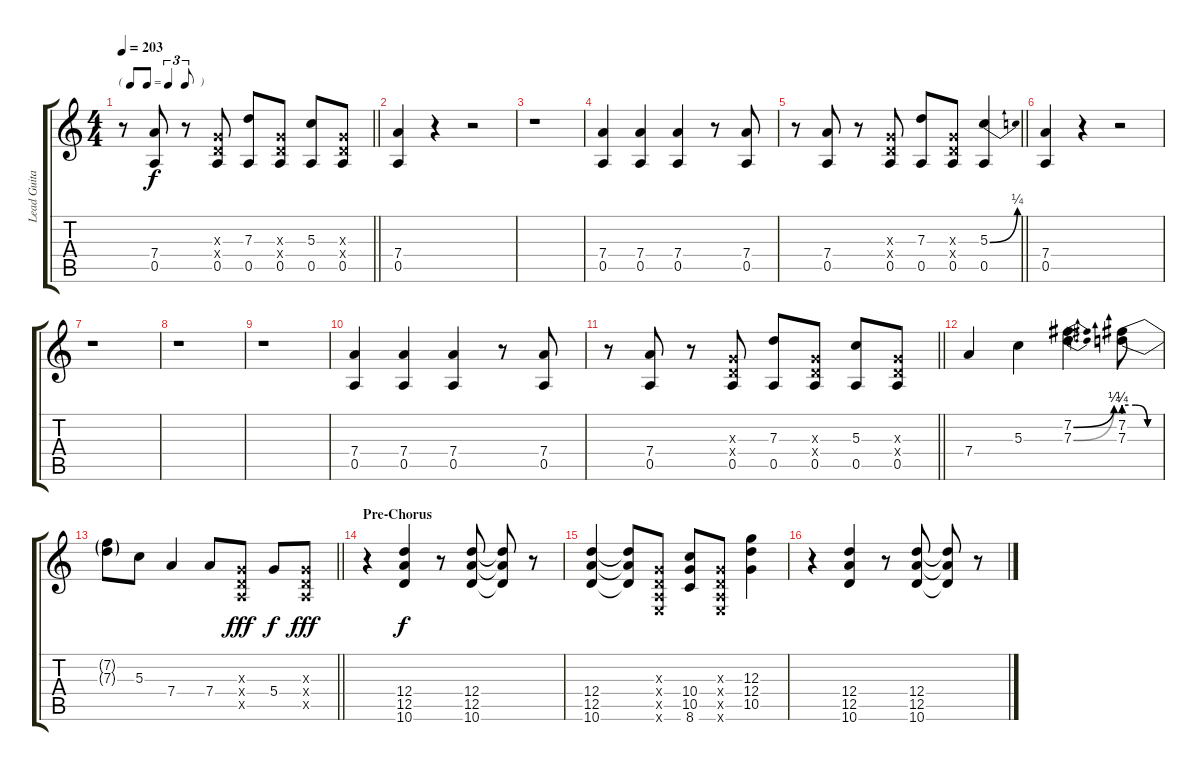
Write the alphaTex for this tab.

\track ("Lead Guitar" "Lead Guita") {instrument overdrivenguitar}
\staff {score tabs}
\tuning (E4 B3 G3 D3 A2 E2) {hide}
\ts (4 4)
\tf triplet8th
\tempo 203
\clef g2
\barLineRight lightlight
\ks c
r.8{dy f} (7.4 0.5).8 r.8 (0.3{x} 0.4{x} 0.5).8 (7.3 0.5).8 (0.3{x} 0.4{x} 0.5).8 (5.3 0.5).8 (0.3{x} 0.4{x} 0.5).8 |
(7.4 0.5).4 r.4 r.2 |
r.1 |
(7.4 0.5).4 (7.4 0.5).4 (7.4 0.5).4 r.8 (7.4 0.5).8 |
\barLineRight lightlight
r.8 (7.4 0.5).8 r.8 (0.3{x} 0.4{x} 0.5).8 (7.3 0.5).8 (0.3{x} 0.4{x} 0.5).8 (5.3{be (bend 0 0 60 1)} 0.5).4 |
(7.4 0.5).4 r.4 r.2 |
r.1 |
r.1 |
r.1 |
(7.4 0.5).4 (7.4 0.5).4 (7.4 0.5).4 r.8 (7.4 0.5).8 |
\barLineRight lightlight
r.8 (7.4 0.5).8 r.8 (0.3{x} 0.4{x} 0.5).8 (7.3 0.5).8 (0.3{x} 0.4{x} 0.5).8 (5.3 0.5).8 (0.3{x} 0.4{x} 0.5).8 |
7.4.4 5.3.4 (7.2{be (bend 0 0 60 1)} 7.3{be (bend 0 0 60 1)}).4{d} (7.2{be (custom 0 1 20 1 40 0 60 0)} 7.3{be (custom 0 1 20 1 40 0 60 0)}).8 |
\barLineRight lightlight
(7.2{t} 7.3{t}).8 5.3.8 7.4.4 7.4.8 (0.3{x} 0.4{x} 0.5{x}).8{dy fff} 5.4.8{dy f} (0.3{x} 0.4{x} 0.5{x}).8{dy fff} |
\section ("" "Pre-Chorus")
r.4 (12.4 12.5 10.6).4{dy f} r.8 (12.4 12.5 10.6).8 (12.4{t} 12.5{t} 10.6{t}).8 r.8 |
(12.4 12.5 10.6).4 (12.4{t} 12.5{t} 10.6{t}).8 (0.3{x} 0.4{x} 0.5{x} 0.6{x}).8 (10.4 10.5 8.6).8 (0.3{x} 0.4{x} 0.5{x} 0.6{x}).8 (12.3 12.4 10.5).4 |
r.4 (12.4 12.5 10.6).4 r.8 (12.4 12.5 10.6).8 (12.4{t} 12.5{t} 10.6{t}).8 r.8
